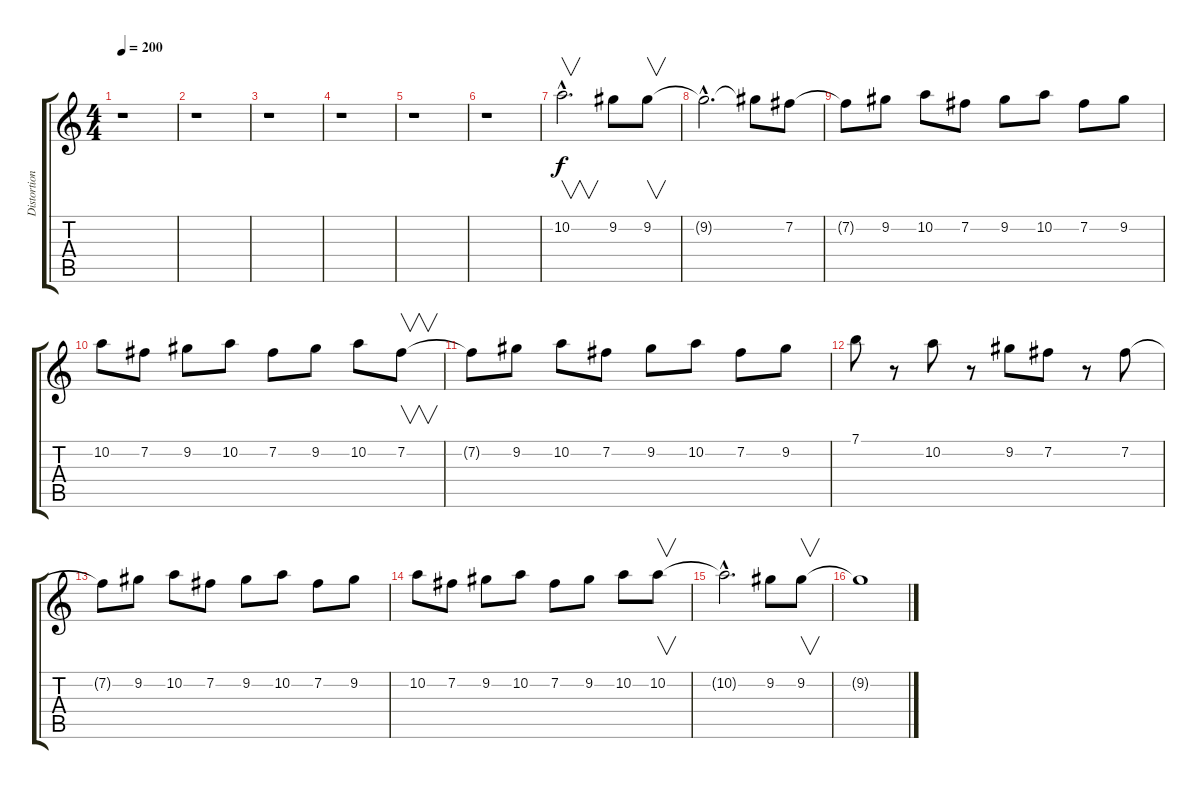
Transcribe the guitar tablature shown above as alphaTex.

\track ("Distortion Guitar 2" "Distortion") {instrument distortionguitar}
\staff {score tabs}
\tuning (E4 B3 G3 D3 A2 E2) {hide}
\ts (4 4)
\tempo 200
\clef g2
\ks c
r.1{dy f} |
r.1 |
r.1 |
r.1 |
r.1 |
r.1 |
10.2{hac}.2{v d} 9.2.8 9.2.8{v} |
9.2{hac t}.2{d} 9.2{t}.8 7.2.8 |
7.2{t}.8 9.2.8 10.2.8 7.2.8 9.2.8 10.2.8 7.2.8 9.2.8 |
10.2.8 7.2.8 9.2.8 10.2.8 7.2.8 9.2.8 10.2.8 7.2.8{v} |
7.2{t}.8 9.2.8 10.2.8 7.2.8 9.2.8 10.2.8 7.2.8 9.2.8 |
7.1.8 r.8 10.2.8 r.8 9.2.8 7.2.8 r.8 7.2.8 |
7.2{t}.8 9.2.8 10.2.8 7.2.8 9.2.8 10.2.8 7.2.8 9.2.8 |
10.2.8 7.2.8 9.2.8 10.2.8 7.2.8 9.2.8 10.2.8 10.2.8{v} |
10.2{hac t}.2{d} 9.2.8 9.2.8{v} |
9.2{t}.1
